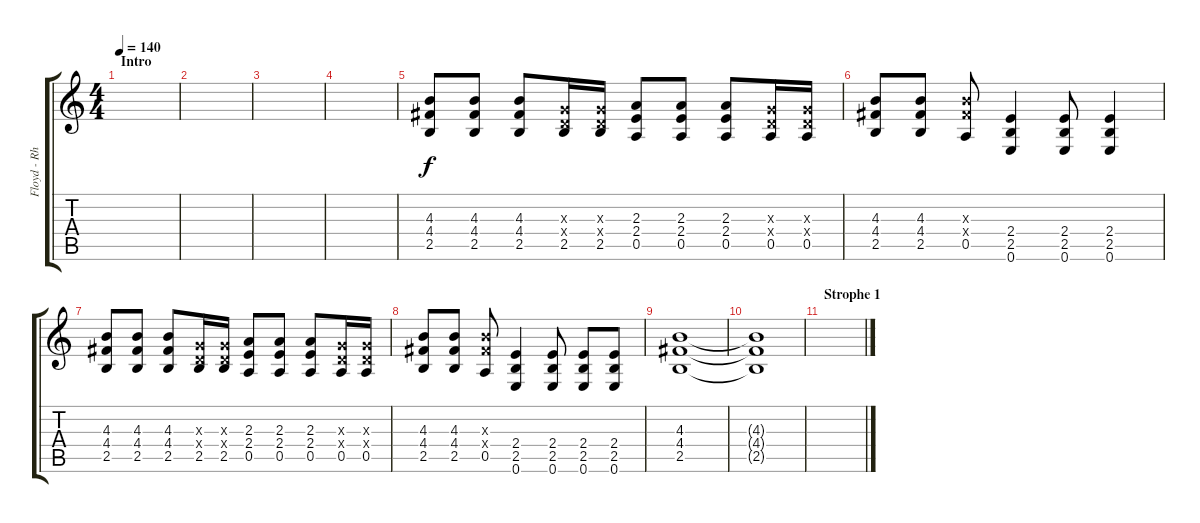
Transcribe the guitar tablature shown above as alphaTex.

\track ("Floyd - Rhythm Guitar 2" "Floyd - Rh") {instrument distortionguitar}
\staff {score tabs}
\tuning (E4 B3 G3 D3 A2 E2) {hide}
\ts (4 4)
\section ("" "Intro")
\tempo 140
\clef g2
\ks c
|
|
|
|
(4.3 4.4 2.5).8 (4.3 4.4 2.5).8 (4.3 4.4 2.5).8 (0.3{x} 0.4{x} 2.5).16 (0.3{x} 0.4{x} 2.5).16 (2.3 2.4 0.5).8 (2.3 2.4 0.5).8 (2.3 2.4 0.5).8 (0.3{x} 0.4{x} 0.5).16 (0.3{x} 0.4{x} 0.5).16 |
(4.3 4.4 2.5).8 (4.3 4.4 2.5).8 (4.3{x} 4.4{x} 0.5).8 (2.4 2.5 0.6).4 (2.4 2.5 0.6).8 (2.4 2.5 0.6).4 |
(4.3 4.4 2.5).8 (4.3 4.4 2.5).8 (4.3 4.4 2.5).8 (0.3{x} 0.4{x} 2.5).16 (0.3{x} 0.4{x} 2.5).16 (2.3 2.4 0.5).8 (2.3 2.4 0.5).8 (2.3 2.4 0.5).8 (0.3{x} 0.4{x} 0.5).16 (0.3{x} 0.4{x} 0.5).16 |
(4.3 4.4 2.5).8 (4.3 4.4 2.5).8 (4.3{x} 4.4{x} 0.5).8 (2.4 2.5 0.6).4 (2.4 2.5 0.6).8 (2.4 2.5 0.6).8 (2.4 2.5 0.6).8 |
(4.3 4.4 2.5).1 |
(4.3{t} 4.4{t} 2.5{t}).1 |
\section ("" "Strophe 1")
